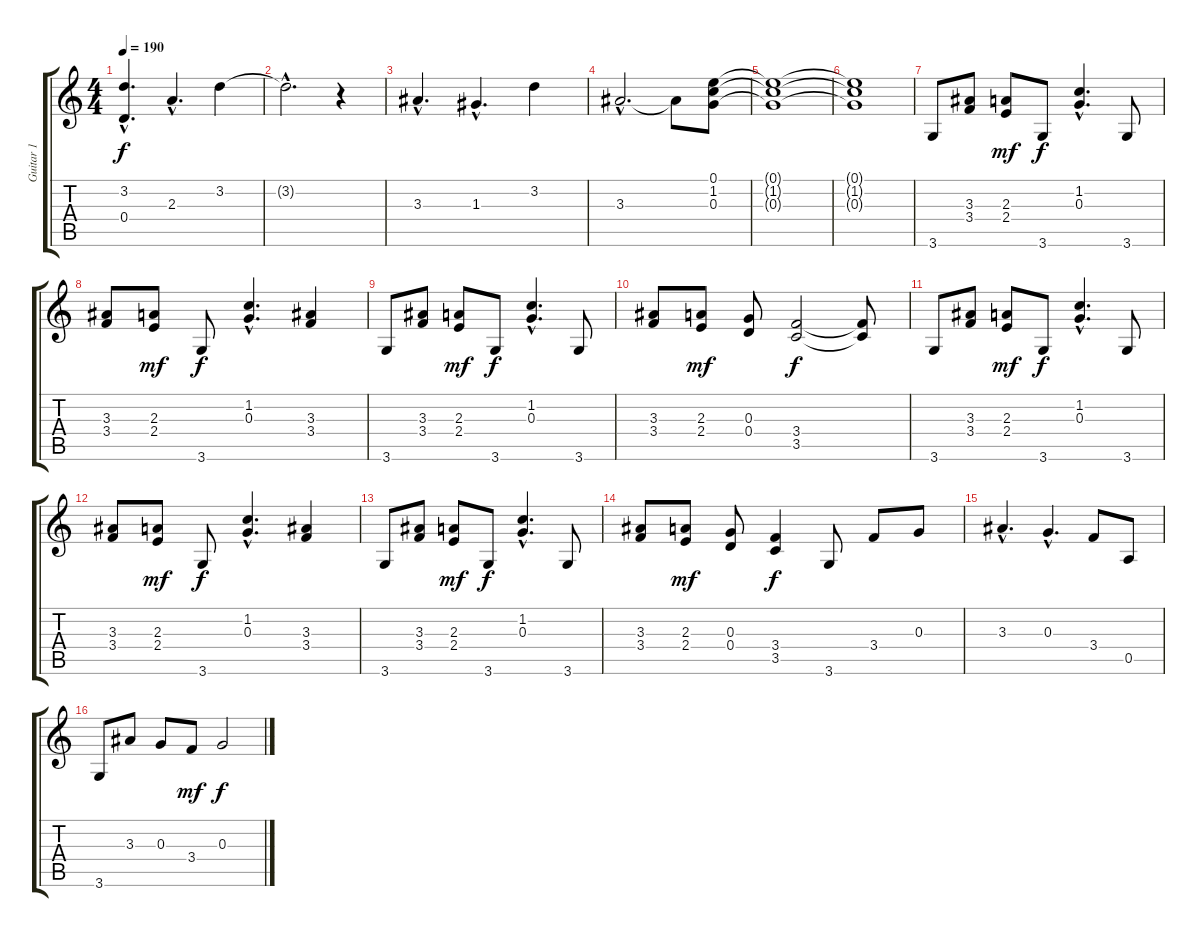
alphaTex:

\track ("Guitar 1" "Guitar 1") {instrument overdrivenguitar}
\staff {score tabs}
\tuning (E4 B3 G3 D3 A2 E2) {hide}
\ts (4 4)
\tempo 190
\clef g2
\ks c
(3.2{hac} 0.4{hac}).4{d dy f} 2.3{hac}.4{d} 3.2.4 |
3.2{hac t}.2{d} r.4 |
3.3{hac}.4{d} 1.3{hac}.4{d} 3.2.4 |
3.3{hac}.2{d} 3.3{t}.8 (0.1 1.2 0.3).8 |
(0.1{t} 1.2{t} 0.3{t}).1 |
(0.1{t} 1.2{t} 0.3{t}).1 |
3.6.8 (3.3 3.4).8 (2.3 2.4).8{dy mf} 3.6.8{dy f} (1.2{hac} 0.3{hac}).4{d} 3.6.8 |
(3.3 3.4).8 (2.3 2.4).8{dy mf} 3.6.8{dy f} (1.2{hac} 0.3{hac}).4{d} (3.3 3.4).4 |
3.6.8 (3.3 3.4).8 (2.3 2.4).8{dy mf} 3.6.8{dy f} (1.2{hac} 0.3{hac}).4{d} 3.6.8 |
(3.3 3.4).8 (2.3 2.4).8{dy mf} (0.3 0.4).8 (3.4 3.5).2{dy f} (3.4{t} 3.5{t}).8 |
3.6.8 (3.3 3.4).8 (2.3 2.4).8{dy mf} 3.6.8{dy f} (1.2{hac} 0.3{hac}).4{d} 3.6.8 |
(3.3 3.4).8 (2.3 2.4).8{dy mf} 3.6.8{dy f} (1.2{hac} 0.3{hac}).4{d} (3.3 3.4).4 |
3.6.8 (3.3 3.4).8 (2.3 2.4).8{dy mf} 3.6.8{dy f} (1.2{hac} 0.3{hac}).4{d} 3.6.8 |
(3.3 3.4).8 (2.3 2.4).8{dy mf} (0.3 0.4).8 (3.4 3.5).4{dy f} 3.6.8 3.4.8 0.3.8 |
3.3{hac}.4{d} 0.3{hac}.4{d} 3.4.8 0.5.8 |
3.6.8 3.3.8 0.3.8 3.4.8{dy mf} 0.3.2{dy f}
